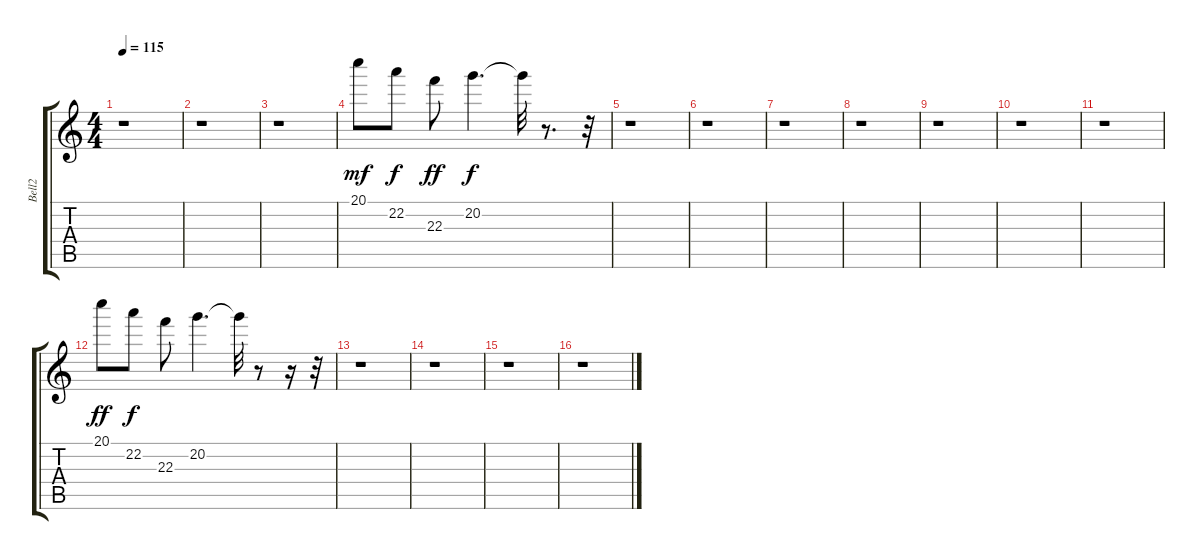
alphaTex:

\track ("Bell2" "Bell2") {instrument acousticguitarnylon}
\staff {score tabs}
\tuning (E4 B3 G3 D3 A2 E2) {hide}
\ts (4 4)
\tempo 115
\clef g2
\ks c
r.1{dy f} |
r.1 |
r.1 |
20.1.8{dy mf} 22.2.8{dy f} 22.3.8{dy ff} 20.2.4{d dy f} 20.2{t}.32 r.8{d} r.32 |
r.1 |
r.1 |
r.1 |
r.1 |
r.1 |
r.1 |
r.1 |
20.1.8{dy ff} 22.2.8{dy f} 22.3.8 20.2.4{d} 20.2{t}.32 r.8 r.16 r.32 |
r.1 |
r.1 |
r.1 |
r.1
